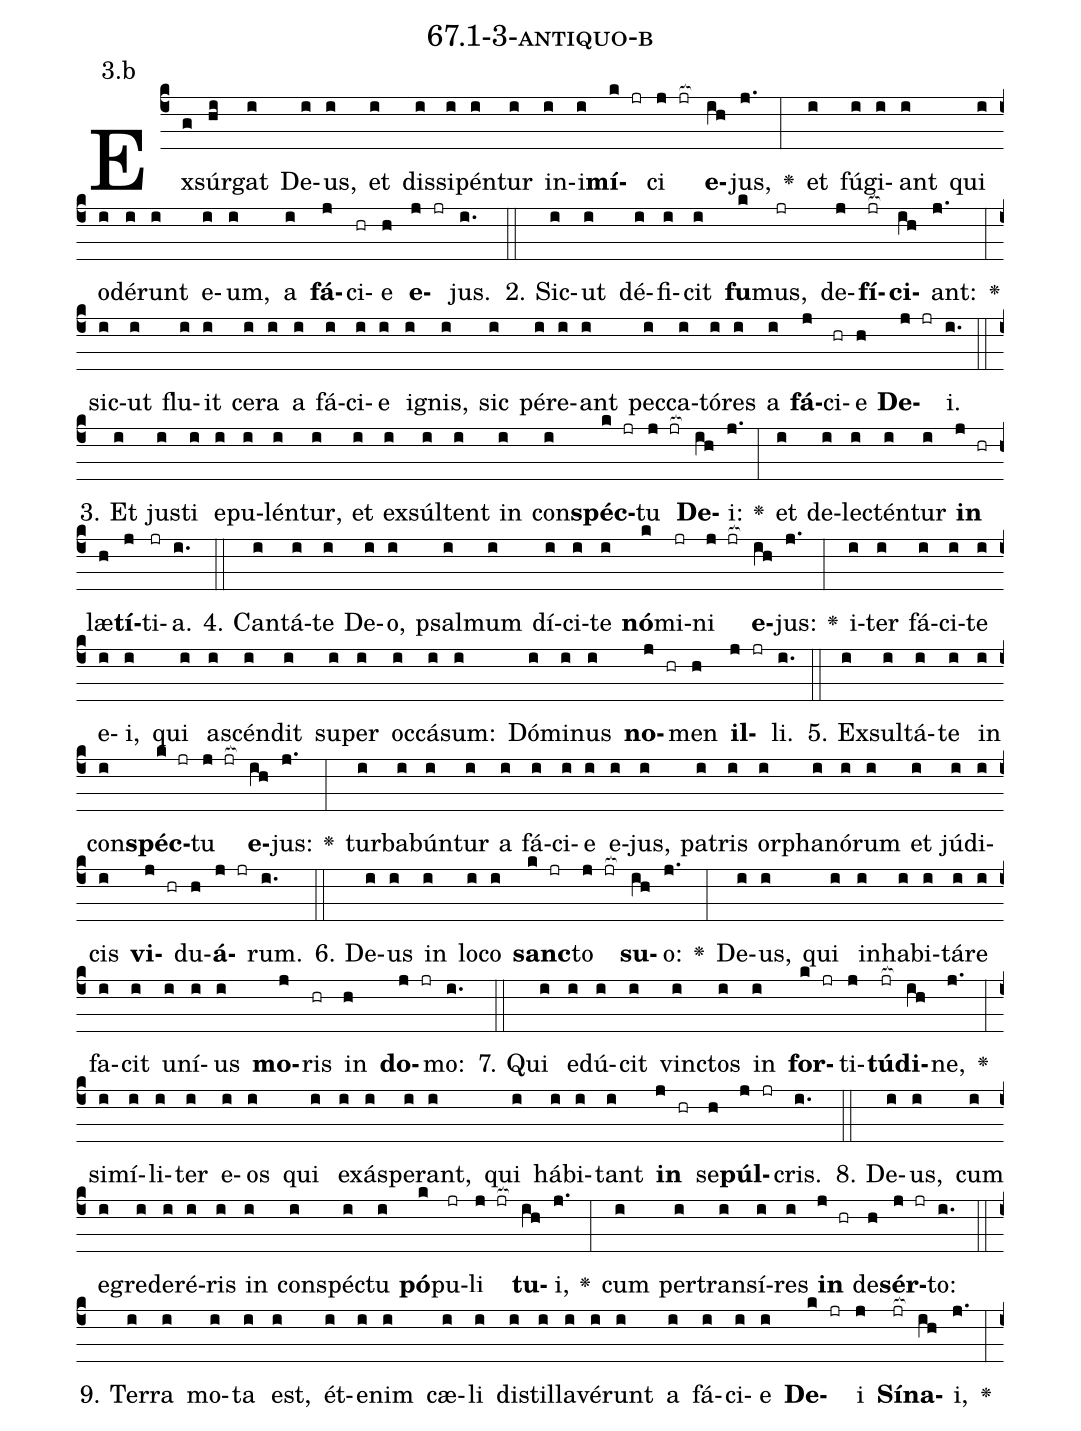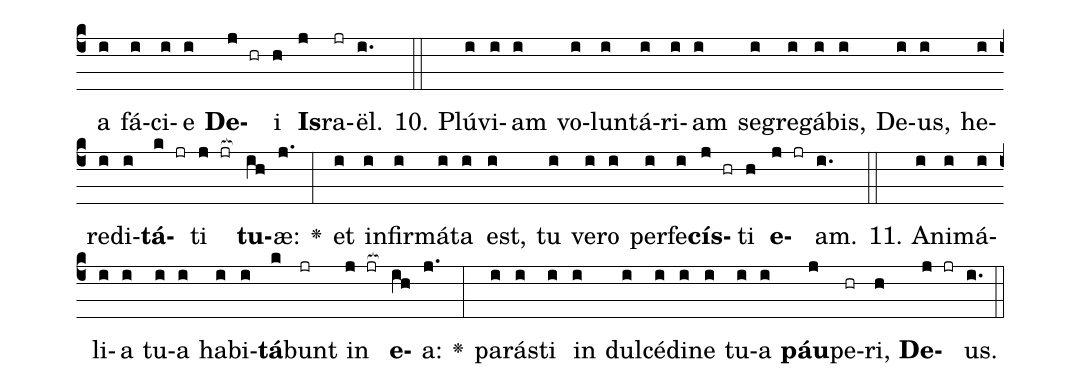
name: 67.1-3-antiquo-b;
annotation: 3.b;
%%
(c4)Ex(g)súr(hi)gat(i) De(i)us,(i) et(i) dis(i)si(i)pén(i)tur(i) in(i)i(i)<b>mí</b>(k jr)ci(j jr[ocb:1{]) <b>e</b>(ih[ocb:0}])jus,(j.) <v>\greheightstar</v>(:) et(i) fú(i)gi(i)ant(i) qui(i) o(i)dé(i)runt(i) e(i)um,(i) a(i) <b>fá</b>(j)ci(hr)e(h) <b>e</b>(j jr)jus.(i.) (::)
2. Sic(i)ut(i) dé(i)fi(i)cit(i) <b>fu</b>(k)mus,(jr) de(j)<b>fí</b>(jr[ocb:1{])<b>ci</b>(ih[ocb:0}])ant:(j.) <v>\greheightstar</v>(:) sic(i)ut(i) flu(i)it(i) ce(i)ra(i) a(i) fá(i)ci(i)e(i) i(i)gnis,(i) sic(i) pér(i)e(i)ant(i) pec(i)ca(i)tó(i)res(i) a(i) <b>fá</b>(j)ci(hr)e(h) <b>De</b>(j jr)i.(i.) (::)
3. Et(i) jus(i)ti(i) e(i)pu(i)lén(i)tur,(i) et(i) ex(i)súl(i)tent(i) in(i) con(i)<b>spéc</b>(k jr)tu(j jr[ocb:1{]) <b>De</b>(ih[ocb:0}])i:(j.) <v>\greheightstar</v>(:) et(i) de(i)lec(i)tén(i)tur(i) <b>in</b>(j hr) læ(h)<b>tí</b>(j)ti(jr)a.(i.) (::)
4. Can(i)tá(i)te(i) De(i)o,(i) psal(i)mum(i) dí(i)ci(i)te(i) <b>nó</b>(k)mi(jr)ni(j jr[ocb:1{]) <b>e</b>(ih[ocb:0}])jus:(j.) <v>\greheightstar</v>(:) i(i)ter(i) fá(i)ci(i)te(i) e(i)i,(i) qui(i) a(i)scén(i)dit(i) su(i)per(i) oc(i)cá(i)sum:(i) Dó(i)mi(i)nus(i) <b>no</b>(j hr)men(h) <b>il</b>(j jr)li.(i.) (::)
5. Ex(i)sul(i)tá(i)te(i) in(i) con(i)<b>spéc</b>(k jr)tu(j jr[ocb:1{]) <b>e</b>(ih[ocb:0}])jus:(j.) <v>\greheightstar</v>(:) tur(i)ba(i)bún(i)tur(i) a(i) fá(i)ci(i)e(i) e(i)jus,(i) pa(i)tris(i) or(i)pha(i)nó(i)rum(i) et(i) jú(i)di(i)cis(i) <b>vi</b>(j hr)du(h)<b>á</b>(j jr)rum.(i.) (::)
6. De(i)us(i) in(i) lo(i)co(i) <b>sanc</b>(k jr)to(j jr[ocb:1{]) <b>su</b>(ih[ocb:0}])o:(j.) <v>\greheightstar</v>(:) De(i)us,(i) qui(i) in(i)ha(i)bi(i)tá(i)re(i) fa(i)cit(i) u(i)ní(i)us(i) <b>mo</b>(j)ris(hr) in(h) <b>do</b>(j jr)mo:(i.) (::)
7. Qui(i) e(i)dú(i)cit(i) vinc(i)tos(i) in(i) <b>for</b>(k jr)ti(j)<b>tú</b>(jr[ocb:1{])<b>di</b>(ih[ocb:0}])ne,(j.) <v>\greheightstar</v>(:) si(i)mí(i)li(i)ter(i) e(i)os(i) qui(i) ex(i)ás(i)pe(i)rant,(i) qui(i) há(i)bi(i)tant(i) <b>in</b>(j hr) se(h)<b>púl</b>(j jr)cris.(i.) (::)
8. De(i)us,(i) cum(i) e(i)gre(i)de(i)ré(i)ris(i) in(i) con(i)spéc(i)tu(i) <b>pó</b>(k)pu(jr)li(j jr[ocb:1{]) <b>tu</b>(ih[ocb:0}])i,(j.) <v>\greheightstar</v>(:) cum(i) per(i)trans(i)í(i)res(i) <b>in</b>(j hr) de(h)<b>sér</b>(j jr)to:(i.) (::)
9. Ter(i)ra(i) mo(i)ta(i) est,(i) ét(i)e(i)nim(i) cæ(i)li(i) di(i)stil(i)la(i)vé(i)runt(i) a(i) fá(i)ci(i)e(i) <b>De</b>(k jr)i(j) <b>Sí</b>(jr[ocb:1{])<b>na</b>(ih[ocb:0}])i,(j.) <v>\greheightstar</v>(:) a(i) fá(i)ci(i)e(i) <b>De</b>(j hr)i(h) <b>Is</b>(j)ra(jr)ël.(i.) (::)
10. Plú(i)vi(i)am(i) vo(i)lun(i)tá(i)ri(i)am(i) se(i)gre(i)gá(i)bis,(i) De(i)us,(i) he(i)re(i)di(i)<b>tá</b>(k jr)ti(j jr[ocb:1{]) <b>tu</b>(ih[ocb:0}])æ:(j.) <v>\greheightstar</v>(:) et(i) in(i)fir(i)má(i)ta(i) est,(i) tu(i) ve(i)ro(i) per(i)fe(i)<b>cís</b>(j hr)ti(h) <b>e</b>(j jr)am.(i.) (::)
11. A(i)ni(i)má(i)li(i)a(i) tu(i)a(i) ha(i)bi(i)<b>tá</b>(k)bunt(jr) in(j jr[ocb:1{]) <b>e</b>(ih[ocb:0}])a:(j.) <v>\greheightstar</v>(:) pa(i)rás(i)ti(i) in(i) dul(i)cé(i)di(i)ne(i) tu(i)a(i) <b>páu</b>(j)pe(hr)ri,(h) <b>De</b>(j jr)us.(i.) (::)
